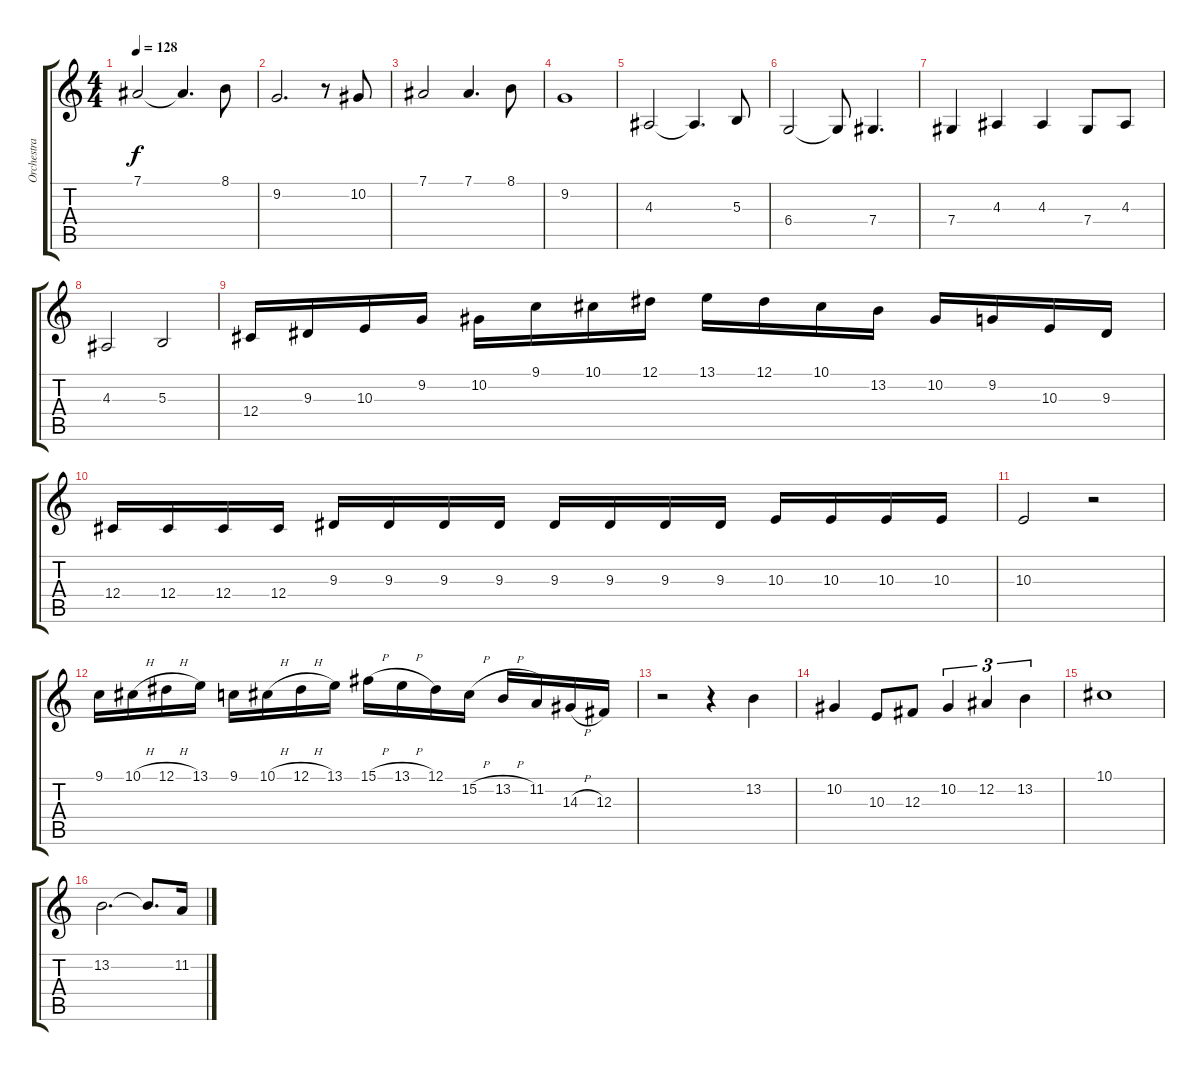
\track ("Orchestra [Pt.1]" "Orchestra ") {instrument stringensemble1}
\staff {score tabs}
\tuning (Eb4 Bb3 Gb3 Db3 Ab2 Eb2) {hide}
\ts (4 4)
\tempo 128
\clef g2
\ks c
7.1.2{dy f} 7.1{t}.4{d} 8.1.8 |
9.2.2{d} r.8 10.2.8 |
7.1.2 7.1.4{d} 8.1.8 |
9.2.1 |
4.3.2 4.3{t}.4{d} 5.3.8 |
6.4.2 6.4{t}.8 7.4.4{d} |
7.4.4 4.3.4 4.3.4 7.4.8 4.3.8 |
4.3.2 5.3.2 |
12.4.16 9.3.16 10.3.16 9.2.16 10.2.16 9.1.16 10.1.16 12.1.16 13.1.16 12.1.16 10.1.16 13.2.16 10.2.16 9.2.16 10.3.16 9.3.16 |
12.4.16 12.4.16 12.4.16 12.4.16 9.3.16 9.3.16 9.3.16 9.3.16 9.3.16 9.3.16 9.3.16 9.3.16 10.3.16 10.3.16 10.3.16 10.3.16 |
10.3.2 r.2 |
9.1.16 10.1{h}.16 12.1{h}.16 13.1.16 9.1.16 10.1{h}.16 12.1{h}.16 13.1.16 15.1{h}.16 13.1{h}.16 12.1.16 15.2{h}.16 13.2{h}.16 11.2.16 14.3{h}.16 12.3.16 |
r.2 r.4 13.2.4 |
10.2.4 10.3.8 12.3.8 10.2.4{tu (3 2)} 12.2.4{tu (3 2)} 13.2.4{tu (3 2)} |
10.1.1 |
13.2.2{d} 13.2{t}.8{d} 11.2.16
